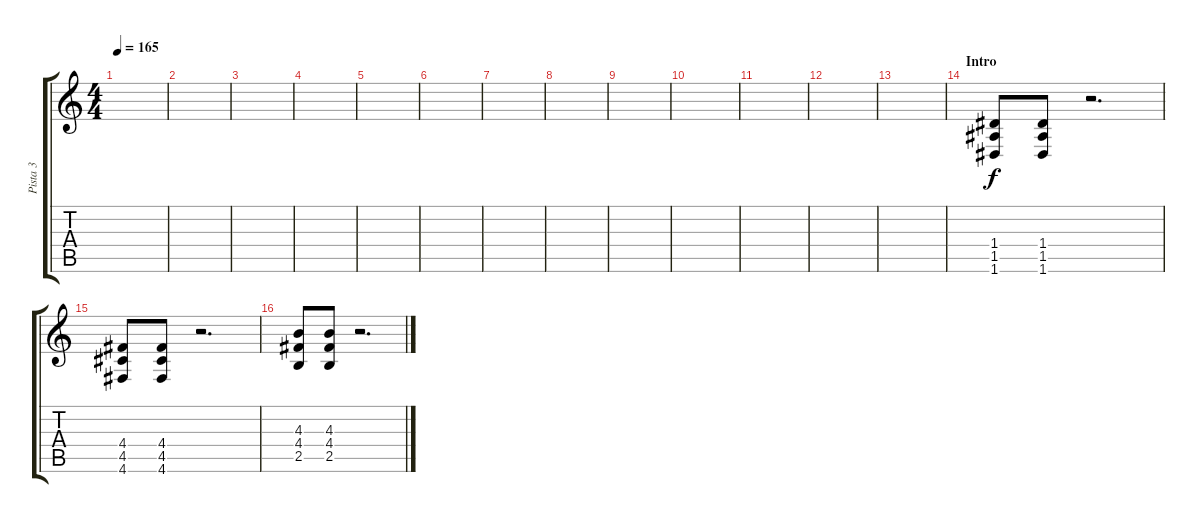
\track ("Pista 3" "Pista 3") {instrument distortionguitar}
\staff {score tabs}
\tuning (E4 B3 G3 D3 A2 D2) {hide}
\ts (4 4)
\tempo 165
\clef g2
\ks c
|
|
|
|
|
|
|
|
|
|
|
|
|
\section ("" "Intro")
(1.4 1.5 1.6).8 (1.4 1.5 1.6).8 r.2{d} |
(4.4 4.5 4.6).8 (4.4 4.5 4.6).8 r.2{d} |
(4.3 4.4 2.5).8 (4.3 4.4 2.5).8 r.2{d}
